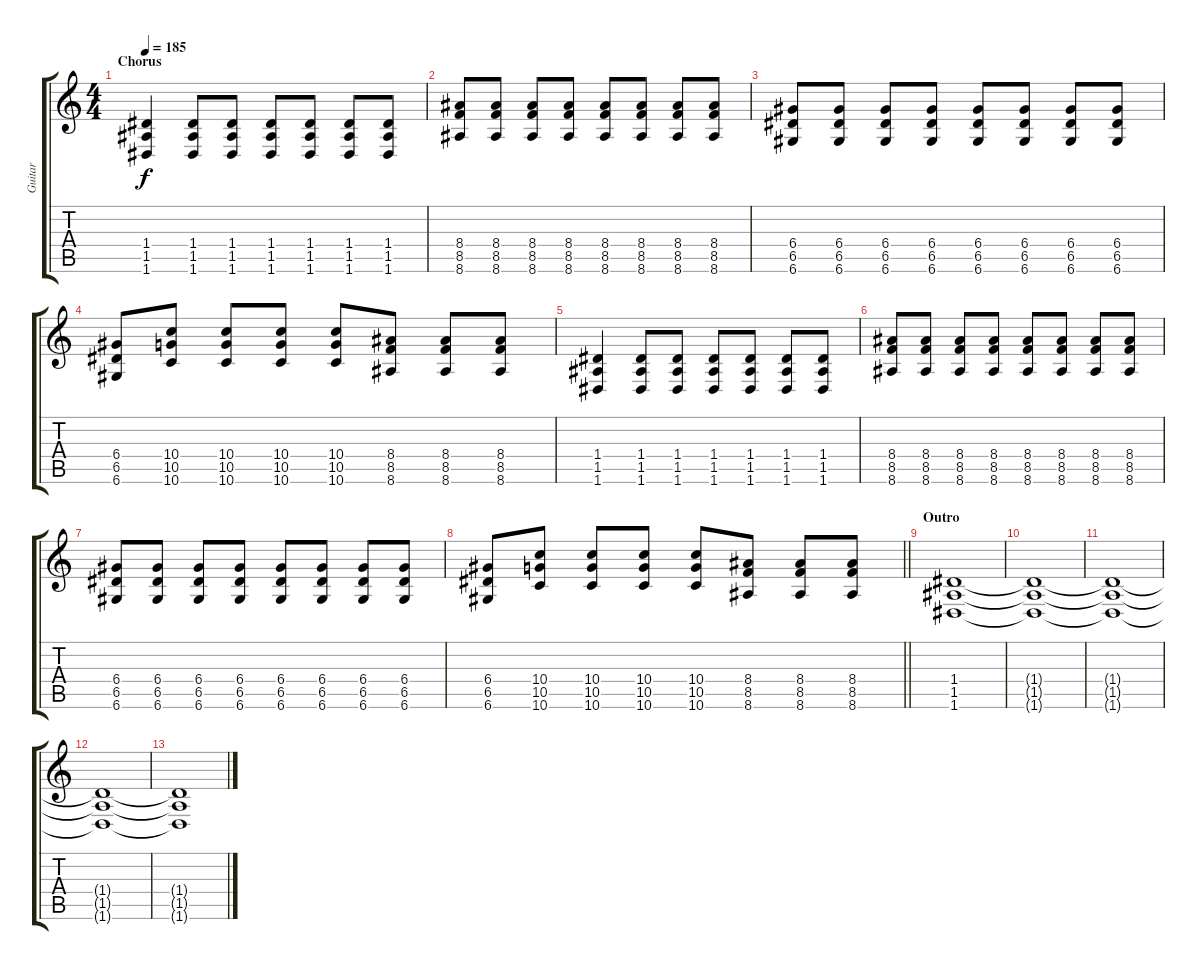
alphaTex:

\track ("Guitar" "Guitar") {instrument distortionguitar}
\staff {score tabs}
\tuning (E4 B3 G3 D3 A2 D2) {hide}
\ts (4 4)
\section ("" "Chorus")
\tempo 185
\clef g2
\ks c
(1.4 1.5 1.6).4{dy f} (1.4 1.5 1.6).8 (1.4 1.5 1.6).8 (1.4 1.5 1.6).8 (1.4 1.5 1.6).8 (1.4 1.5 1.6).8 (1.4 1.5 1.6).8 |
(8.4 8.5 8.6).8 (8.4 8.5 8.6).8 (8.4 8.5 8.6).8 (8.4 8.5 8.6).8 (8.4 8.5 8.6).8 (8.4 8.5 8.6).8 (8.4 8.5 8.6).8 (8.4 8.5 8.6).8 |
(6.4 6.5 6.6).8 (6.4 6.5 6.6).8 (6.4 6.5 6.6).8 (6.4 6.5 6.6).8 (6.4 6.5 6.6).8 (6.4 6.5 6.6).8 (6.4 6.5 6.6).8 (6.4 6.5 6.6).8 |
(6.4 6.5 6.6).8 (10.4 10.5 10.6).8 (10.4 10.5 10.6).8 (10.4 10.5 10.6).8 (10.4 10.5 10.6).8 (8.4 8.5 8.6).8 (8.4 8.5 8.6).8 (8.4 8.5 8.6).8 |
(1.4 1.5 1.6).4 (1.4 1.5 1.6).8 (1.4 1.5 1.6).8 (1.4 1.5 1.6).8 (1.4 1.5 1.6).8 (1.4 1.5 1.6).8 (1.4 1.5 1.6).8 |
(8.4 8.5 8.6).8 (8.4 8.5 8.6).8 (8.4 8.5 8.6).8 (8.4 8.5 8.6).8 (8.4 8.5 8.6).8 (8.4 8.5 8.6).8 (8.4 8.5 8.6).8 (8.4 8.5 8.6).8 |
(6.4 6.5 6.6).8 (6.4 6.5 6.6).8 (6.4 6.5 6.6).8 (6.4 6.5 6.6).8 (6.4 6.5 6.6).8 (6.4 6.5 6.6).8 (6.4 6.5 6.6).8 (6.4 6.5 6.6).8 |
\barLineRight lightlight
(6.4 6.5 6.6).8 (10.4 10.5 10.6).8 (10.4 10.5 10.6).8 (10.4 10.5 10.6).8 (10.4 10.5 10.6).8 (8.4 8.5 8.6).8 (8.4 8.5 8.6).8 (8.4 8.5 8.6).8 |
\section ("" "Outro")
(1.4 1.5 1.6).1 |
(1.4{t} 1.5{t} 1.6{t}).1 |
(1.4{t} 1.5{t} 1.6{t}).1 |
(1.4{t} 1.5{t} 1.6{t}).1 |
(1.4{t} 1.5{t} 1.6{t}).1
